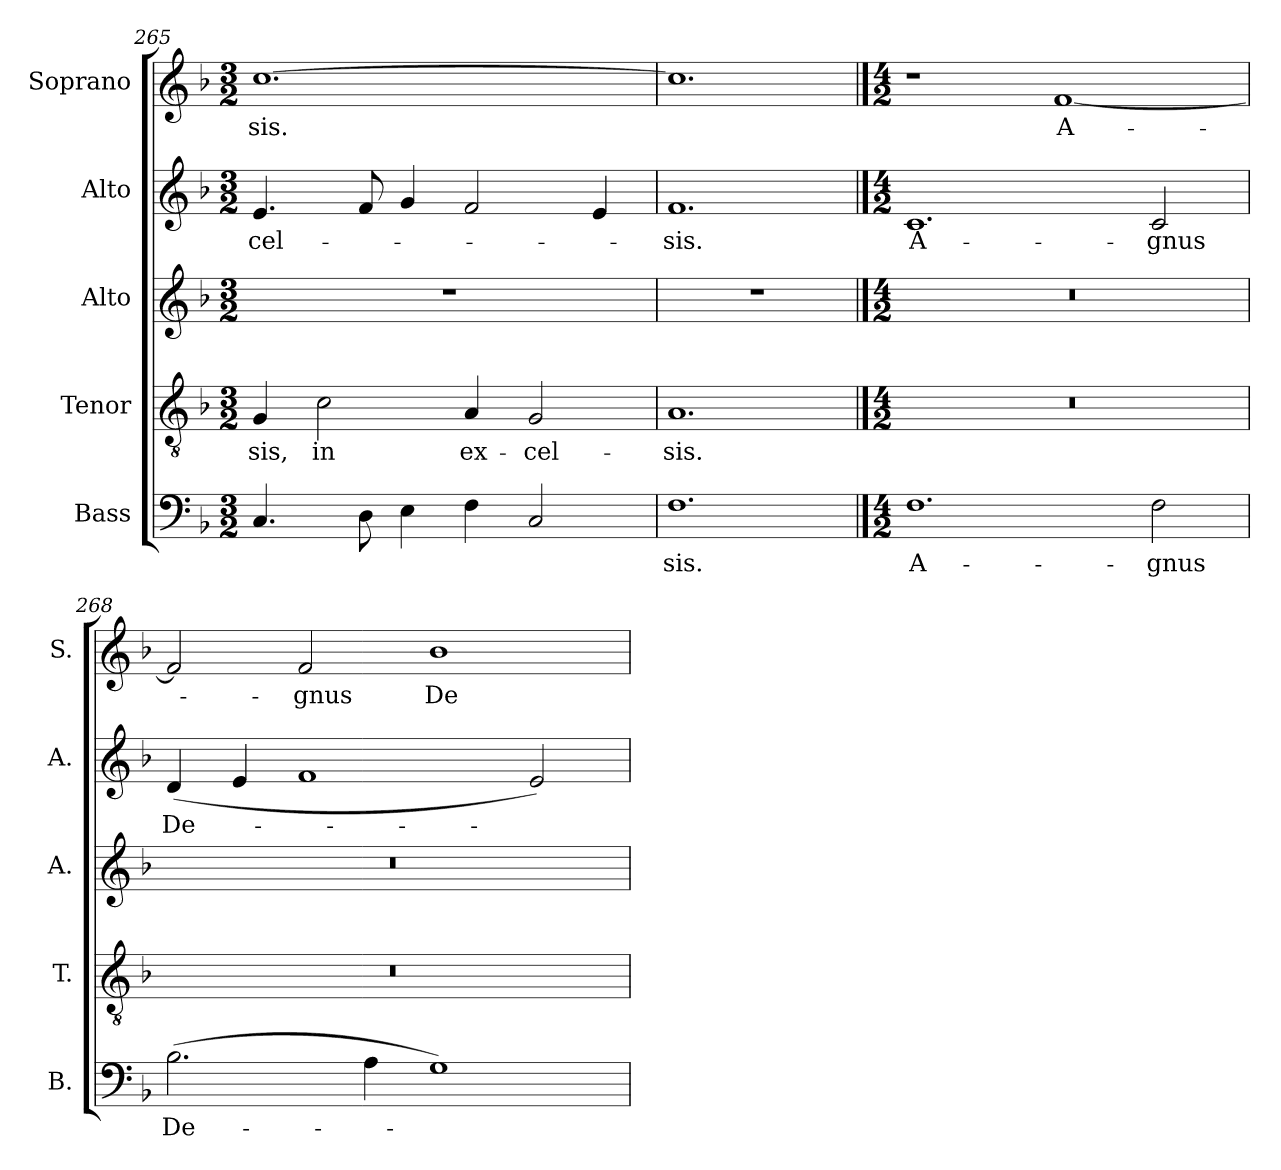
**kern	**text	**kern	**text	**kern	**kern	**text	**kern	**text
*part5	*part5	*part4	*part4	*part3	*part2	*part2	*part1	*part1
*staff5	*staff5	*staff4	*staff4	*staff3	*staff2	*staff2	*staff1	*staff1
*I"Bass	*	*I"Tenor	*	*I"Alto	*I"Alto	*	*I"Soprano	*
*I'B.	*	*I'T.	*	*I'A.	*I'A.	*	*I'S.	*
*clefF4	*	*clefGv2	*	*clefG2	*clefG2	*	*clefG2	*
*	*	*ITrd7c12	*	*	*	*	*	*
*k[b-]	*	*k[b-]	*	*k[b-]	*k[b-]	*	*k[b-]	*
*F:	*	*F:	*	*F:	*F:	*	*F:	*
*M3/2	*	*M3/2	*	*M3/2	*M3/2	*	*M3/2	*
=265	=265	=265	=265	=265	=265	=265	=265	=265
!	!	!	!LO:LY:b:color=#000000	!LO:N:vis=1	!	!	!	!
!	!	!	!	!	!	!LO:LY:b:color=#000000	!	!
!	!	!	!	!	!	!	!	!LO:LY:b:color=#000000
4.Ci/	.	4GGi/	-sis,	1.r	4.ei/	-cel-	[1.cci	-sis.
!	!	!	!LO:LY:b:color=#000000	!	!	!	!	!
.	.	2Ci\	in	.	.	.	.	.
8Di\	.	.	.	.	8fi/	.	.	.
4Ei\	.	.	.	.	4gi/	.	.	.
!	!	!	!LO:LY:b:color=#000000	!	!	!	!	!
4Fi\	.	4AAi/	ex-	.	2fi/	.	.	.
!	!	!	!LO:LY:b:color=#000000	!	!	!	!	!
2Ci/	.	2GGi/	-cel-	.	.	.	.	.
.	.	.	.	.	4ei/	.	.	.
=266	=266	=266	=266	=266	=266	=266	=266	=266
!	!LO:LY:b:color=#000000	!	!	!	!	!	!	!
!	!	!	!LO:LY:b:color=#000000	!LO:N:vis=1	!	!	!	!
!	!	!	!	!	!	!LO:LY:b:color=#000000	!	!
1.Fi	-sis.	1.AAi	-sis.	1.r	1.fi	-sis.	1.cci]	.
!!LO:PB:g=z
==267	==267	==267	==267	==267	==267	==267	==267	==267
*M4/2	*	*M4/2	*	*M4/2	*M4/2	*	*M4/2	*
!	!LO:LY:b:color=#000000	!LO:N:vis=1	!	!LO:N:vis=1	!	!	!	!
*	*	*	*	*	*	*	*MM184	*
!	!	!	!	!	!	!LO:LY:b:color=#000000	!	!
1.Fi	A-	0r	.	0r	1.ci	A-	1r	.
!	!	!	!	!	!	!	!	!LO:LY:b:color=#000000
.	.	.	.	.	.	.	[1fi	A-
!	!LO:LY:b:color=#000000	!	!	!	!	!	!	!
!	!	!	!	!	!	!LO:LY:b:color=#000000	!	!
2Fi\	-gnus	.	.	.	2ci/	-gnus	.	.
=268	=268	=268	=268	=268	=268	=268	=268	=268
!	!LO:LY:b:color=#000000	!LO:N:vis=1	!	!LO:N:vis=1	!	!	!	!
!	!	!	!	!	!	!LO:LY:b:color=#000000	!	!
(2.B-i\	De-	0r	.	0r	(4di/	De-	2fi/]	.
.	.	.	.	.	4ei/	.	.	.
!	!	!	!	!	!	!	!	!LO:LY:b:color=#000000
.	.	.	.	.	1fi	.	2fi/	-gnus
4Ai\	.	.	.	.	.	.	.	.
!	!	!	!	!	!	!	!	!LO:LY:b:color=#000000
1Gi)	.	.	.	.	.	.	1b-i	De-
.	.	.	.	.	2ei/)	.	.	.
=	=	=	=	=	=	=	=	=
*-	*-	*-	*-	*-	*-	*-	*-	*-
